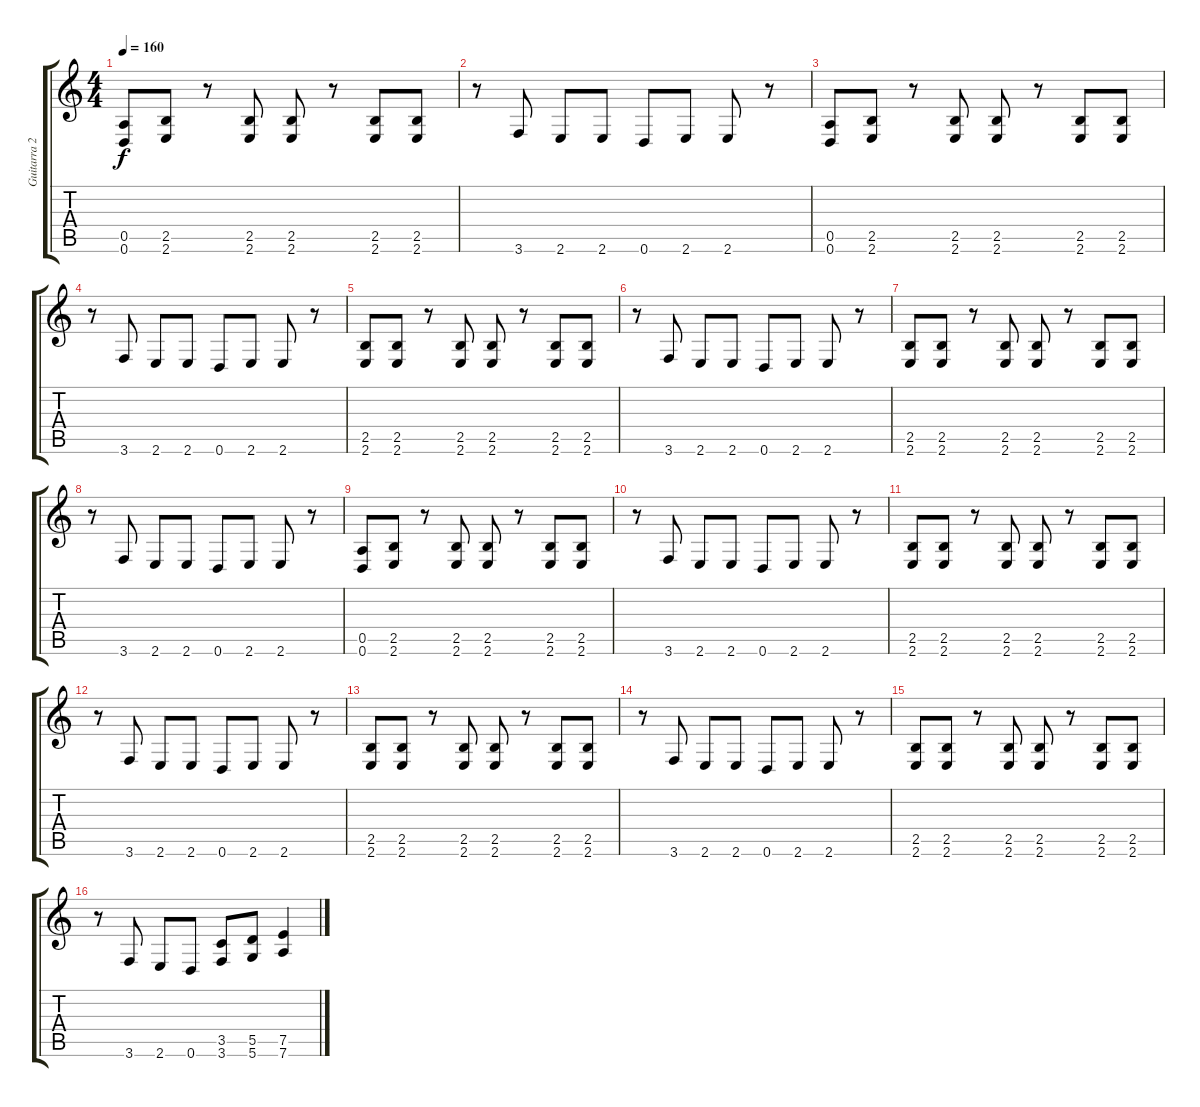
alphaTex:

\track ("Guitarra 2" "Guitarra 2") {instrument distortionguitar}
\staff {score tabs}
\tuning (E4 B3 G3 D3 A2 D2) {hide}
\ts (4 4)
\tempo 160
\clef g2
\ks c
(0.5 0.6).8{dy f} (2.5 2.6).8 r.8 (2.5 2.6).8 (2.5 2.6).8 r.8 (2.5 2.6).8 (2.5 2.6).8 |
r.8 3.6.8 2.6.8 2.6.8 0.6.8 2.6.8 2.6.8 r.8 |
(0.5 0.6).8 (2.5 2.6).8 r.8 (2.5 2.6).8 (2.5 2.6).8 r.8 (2.5 2.6).8 (2.5 2.6).8 |
r.8 3.6.8 2.6.8 2.6.8 0.6.8 2.6.8 2.6.8 r.8 |
(2.5 2.6).8 (2.5 2.6).8 r.8 (2.5 2.6).8 (2.5 2.6).8 r.8 (2.5 2.6).8 (2.5 2.6).8 |
r.8 3.6.8 2.6.8 2.6.8 0.6.8 2.6.8 2.6.8 r.8 |
(2.5 2.6).8 (2.5 2.6).8 r.8 (2.5 2.6).8 (2.5 2.6).8 r.8 (2.5 2.6).8 (2.5 2.6).8 |
r.8 3.6.8 2.6.8 2.6.8 0.6.8 2.6.8 2.6.8 r.8 |
(0.5 0.6).8 (2.5 2.6).8 r.8 (2.5 2.6).8 (2.5 2.6).8 r.8 (2.5 2.6).8 (2.5 2.6).8 |
r.8 3.6.8 2.6.8 2.6.8 0.6.8 2.6.8 2.6.8 r.8 |
(2.5 2.6).8 (2.5 2.6).8 r.8 (2.5 2.6).8 (2.5 2.6).8 r.8 (2.5 2.6).8 (2.5 2.6).8 |
r.8 3.6.8 2.6.8 2.6.8 0.6.8 2.6.8 2.6.8 r.8 |
(2.5 2.6).8 (2.5 2.6).8 r.8 (2.5 2.6).8 (2.5 2.6).8 r.8 (2.5 2.6).8 (2.5 2.6).8 |
r.8 3.6.8 2.6.8 2.6.8 0.6.8 2.6.8 2.6.8 r.8 |
(2.5 2.6).8 (2.5 2.6).8 r.8 (2.5 2.6).8 (2.5 2.6).8 r.8 (2.5 2.6).8 (2.5 2.6).8 |
r.8 3.6.8 2.6.8 0.6.8 (3.5 3.6).8 (5.5 5.6).8 (7.5 7.6).4
